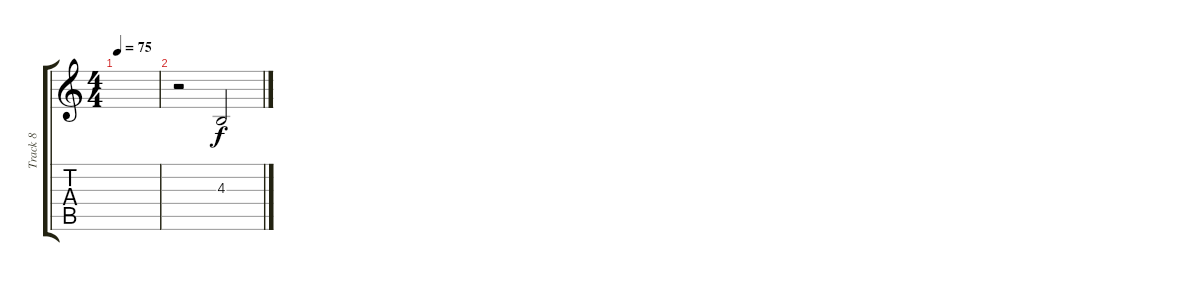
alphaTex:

\track ("Track 8" "Track 8") {instrument tubularbells}
\staff {score tabs}
\tuning (E4 B3 G3 D3 A2 E2) {hide}
\ts (4 4)
\tempo 75
\clef g2
\ks c
|
r.2 4.3.2
